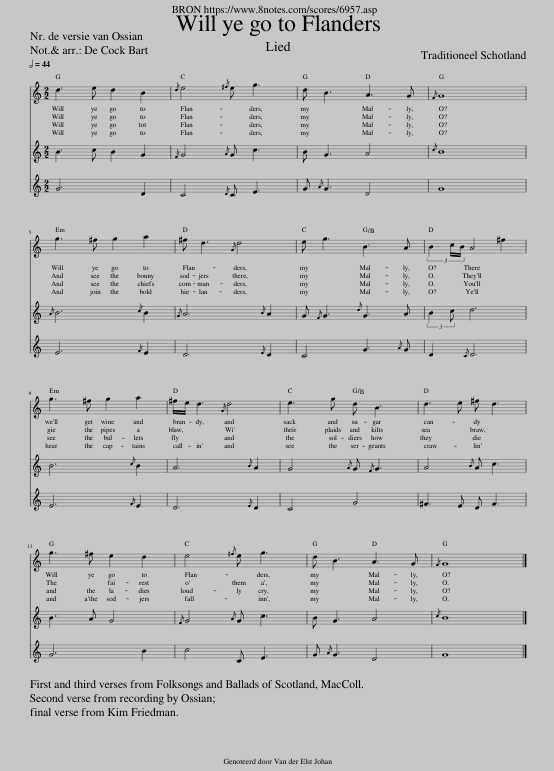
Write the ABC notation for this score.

X:1
%%score 1 2 3
L:1/8
Q:1/2=44
M:2/2
I:linebreak $
K:C
V:1 treble
V:2 treble
V:3 treble
V:1
 d3 e d2 B2 |{/d} e4{/^f} e g3 | d B3 A3 G |{/F} G8 |$ g3 ^f g2 a2 | %5
 ^f d3{/G} d4 | e g3 B3 A | (3B2 c/B/ A4 ^f2 |$ g3 ^f g2 a2 | ^f/e/ d3{/G} d4 | %10
 e3 g d B3 | d3 e ^f d3 |$ g3 ^f e2 d2 | e4{/^f} e g3 | d B3 A3 G | %15
{/F} G8 |] %16
V:2
 B3 c B2 G2 |{/F} G4{/A} G c3 | B G3 A4 |{/c} B8 |${/A} B6{/c} B2 | %5
{/G} A6{/B} A2 | G{/F} G3{/d} G3 A | (3:2:2B2 c d6 |$ B6{/c} B2 | A6{/B} A2 | %10
 G4{/A} G{/F} G3 | A4{/B} A c3 |$ B3 A G4 |{/F} G4{/A} G c3 | B G3 A4 | %15
{/c} B8 |] %16
V:3
 G6 D2 | C4{/D} C E3 | G{/A} G3 D4 | G8 |$ E6{/F} E2 | %5
 D6{/E} D2 | C4 G3{/A} G | D2{/C} D6 |$ E6{/F} E2 | D6{/E} D2 | %10
 C4 G4 | ^F3 E D F3 |$ G6 B2 | c4 C E3 | G{/A} G3 D4 | %15
 G8 |] %16
